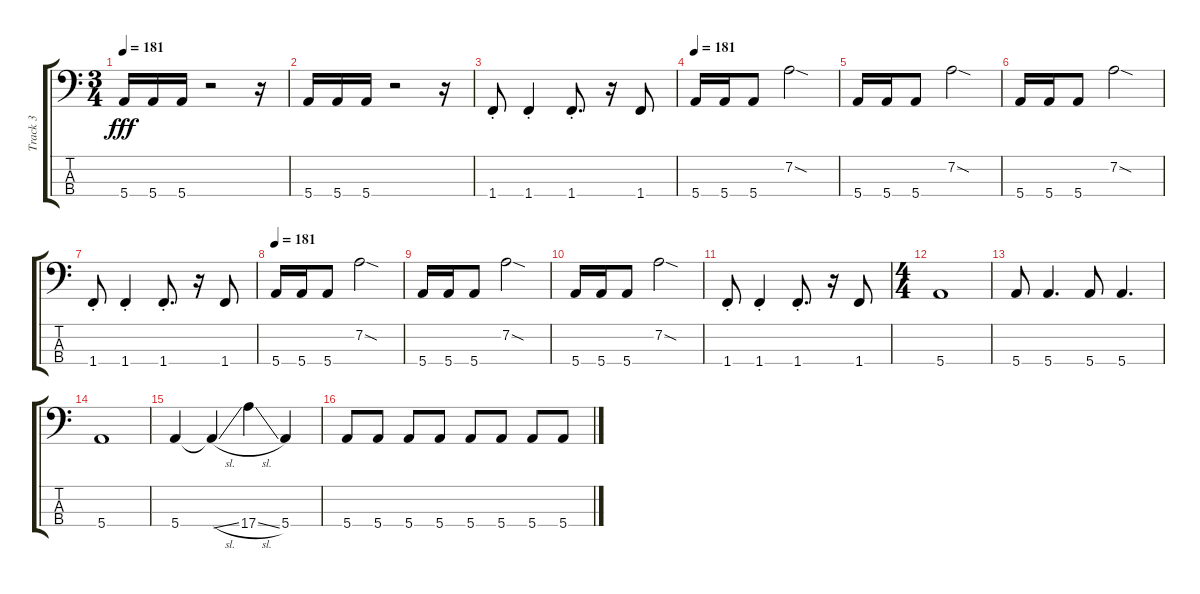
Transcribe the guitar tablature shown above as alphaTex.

\track ("Track 3" "Track 3") {instrument electricbassfinger}
\staff {score tabs}
\tuning (G2 D2 A1 E1) {hide}
\ts (3 4)
\tempo 181
\clef f4
\ks c
5.4.16{dy fff} 5.4.16 5.4.16 r.2 r.16 |
5.4.16 5.4.16 5.4.16 r.2 r.16 |
1.4{st}.8 1.4{st}.4 1.4{st}.8{d} r.16 1.4.8 |
\tempo 181
5.4.16 5.4.16 5.4.8 7.2{sod}.2 |
5.4.16 5.4.16 5.4.8 7.2{sod}.2 |
5.4.16 5.4.16 5.4.8 7.2{sod}.2 |
1.4{st}.8 1.4{st}.4 1.4{st}.8{d} r.16 1.4.8 |
\tempo 181
5.4.16 5.4.16 5.4.8 7.2{sod}.2 |
5.4.16 5.4.16 5.4.8 7.2{sod}.2 |
5.4.16 5.4.16 5.4.8 7.2{sod}.2 |
1.4{st}.8 1.4{st}.4 1.4{st}.8{d} r.16 1.4.8 |
\ts (4 4)
5.4.1 |
5.4.8 5.4.4{d} 5.4.8 5.4.4{d} |
5.4.1 |
5.4.4 5.4{sl t}.4 17.4{sl}.4 5.4.4 |
5.4.8{volume 16} 5.4.8 5.4.8 5.4.8 5.4.8 5.4.8 5.4.8 5.4.8
